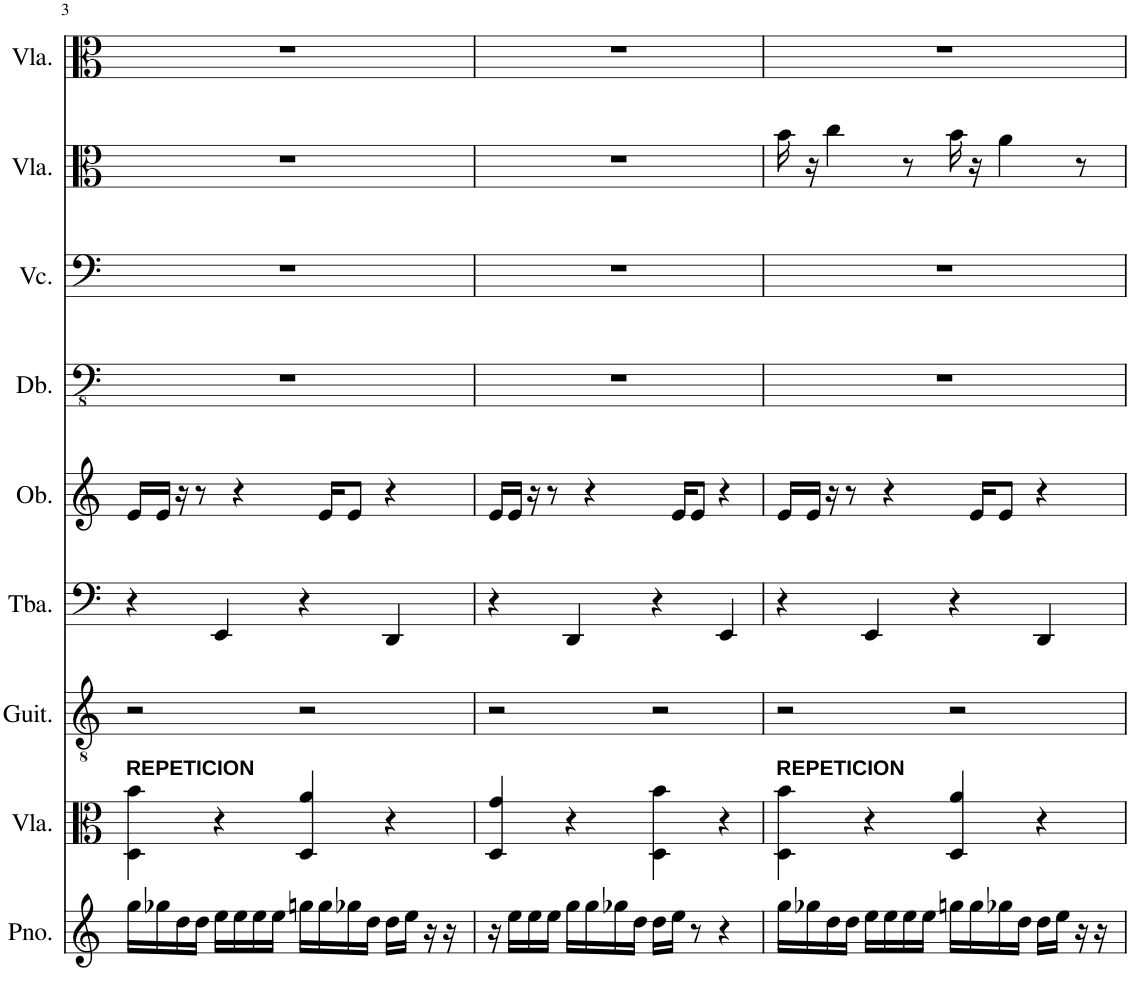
**kern	**kern	**kern	**kern	**kern	**kern	**kern	**kern	**kern
*part9	*part8	*part7	*part6	*part5	*part4	*part3	*part2	*part1
*staff9	*staff8	*staff7	*staff6	*staff5	*staff4	*staff3	*staff2	*staff1
*I"Piano	*I"Viola	*I"Classical Guitar	*I"Tuba	*I"Oboe	*I"Double Bass	*I"Violoncello	*I"Viola	*I"Viola
*I'Pno.	*I'Vla.	*I'Guit.	*I'Tba.	*I'Ob.	*I'Db.	*I'Vc.	*I'Vla.	*I'Vla.
!!LO:PB:g=z
*clefG2	*clefC3	*clefGv2	*clefF4	*clefG2	*clefFv4	*clefF4	*clefC3	*clefC3
*	*	*	*	*	*Trd7c12	*	*	*
*k[]	*k[]	*k[]	*k[]	*k[]	*k[]	*k[]	*k[]	*k[]
*M4/4	*M4/4	*M4/4	*M4/4	*M4/4	*M4/4	*M4/4	*M4/4	*M4/4
=3	=3	=3	=3	=3	=3	=3	=3	=3
!	!LO:TX:a:B:t=REPETICION	!	!	!	!	!	!	!
16gg\LL	4D\ 4b\	2r	4r	16e/LL	1r	1r	1r	1r
16gg-X\	.	.	.	16e/JJ	.	.	.	.
16dd\	.	.	.	16r	.	.	.	.
16dd\JJ	.	.	.	8r	.	.	.	.
16ee\LL	4r	.	4EE/	.	.	.	.	.
16ee\	.	.	.	4r	.	.	.	.
16ee\	.	.	.	.	.	.	.	.
16ee\JJ	.	.	.	.	.	.	.	.
16ggn\LL	4D/ 4a/	2r	4r	.	.	.	.	.
16gg\	.	.	.	16e/KL	.	.	.	.
16gg-X\	.	.	.	8e/J	.	.	.	.
16dd\JJ	.	.	.	.	.	.	.	.
16dd\LL	4r	.	4DD/	4r	.	.	.	.
16ee\JJ	.	.	.	.	.	.	.	.
16r	.	.	.	.	.	.	.	.
16r	.	.	.	.	.	.	.	.
=4	=4	=4	=4	=4	=4	=4	=4	=4
16r	4D/ 4g/	2r	4r	16e/LL	1r	1r	1r	1r
16ee\LL	.	.	.	16e/JJ	.	.	.	.
16ee\	.	.	.	16r	.	.	.	.
16ee\JJ	.	.	.	8r	.	.	.	.
16gg\LL	4r	.	4DD/	.	.	.	.	.
16gg\	.	.	.	4r	.	.	.	.
16gg-X\	.	.	.	.	.	.	.	.
16dd\JJ	.	.	.	.	.	.	.	.
16dd\LL	4D\ 4b\	2r	4r	.	.	.	.	.
16ee\JJ	.	.	.	16e/KL	.	.	.	.
8r	.	.	.	8e/J	.	.	.	.
4r	4r	.	4EE/	4r	.	.	.	.
=5	=5	=5	=5	=5	=5	=5	=5	=5
!	!LO:TX:a:B:t=REPETICION	!	!	!	!	!	!	!
16gg\LL	4D\ 4b\	2r	4r	16e/LL	1r	1r	16b\	1r
16gg-X\	.	.	.	16e/JJ	.	.	16r	.
16dd\	.	.	.	16r	.	.	4cc\	.
16dd\JJ	.	.	.	8r	.	.	.	.
16ee\LL	4r	.	4EE/	.	.	.	.	.
16ee\	.	.	.	4r	.	.	.	.
16ee\	.	.	.	.	.	.	8r	.
16ee\JJ	.	.	.	.	.	.	.	.
16ggn\LL	4D/ 4a/	2r	4r	.	.	.	16b\	.
16gg\	.	.	.	16e/KL	.	.	16r	.
16gg-X\	.	.	.	8e/J	.	.	4a\	.
16dd\JJ	.	.	.	.	.	.	.	.
16dd\LL	4r	.	4DD/	4r	.	.	.	.
16ee\JJ	.	.	.	.	.	.	.	.
16r	.	.	.	.	.	.	8r	.
16r	.	.	.	.	.	.	.	.
=	=	=	=	=	=	=	=	=
*-	*-	*-	*-	*-	*-	*-	*-	*-
